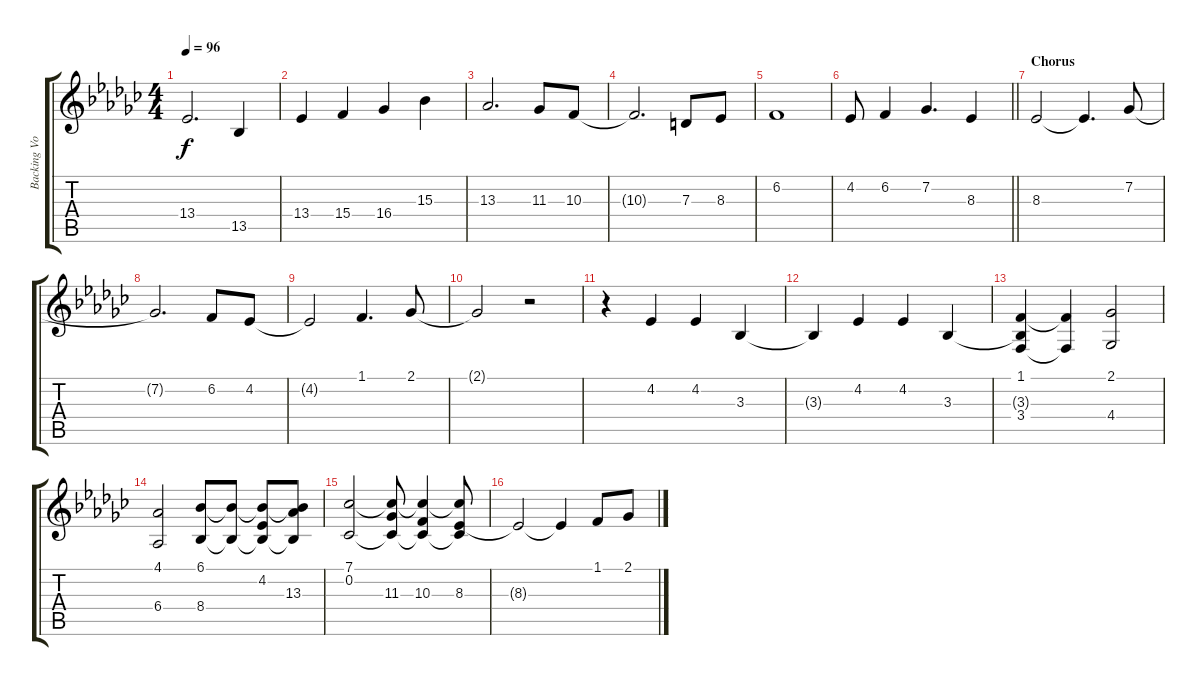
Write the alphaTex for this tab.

\track ("Backing Vocals" "Backing Vo") {instrument cello}
\staff {score tabs}
\tuning (E4 B3 G3 D3 A2 E2) {hide}
\ts (4 4)
\tempo 96
\clef g2
\ks gb
13.4{t}.2{d dy f} 13.5.4 |
13.4.4 15.4.4 16.4.4 15.3.4 |
13.3.2{d} 11.3.8 10.3.8 |
10.3{t}.2{d} 7.3.8 8.3.8 |
6.2.1 |
\barLineRight lightlight
4.2.8 6.2.4 7.2.4{d} 8.3.4 |
\section ("" "Chorus")
8.3.2 8.3{t}.4{d} 7.2.8 |
7.2{t}.2{d} 6.2.8 4.2.8 |
4.2{t}.2 1.1.4{d} 2.1.8 |
2.1{t}.2 r.2 |
r.4 4.2.4 4.2.4 3.3.4 |
3.3{t}.4 4.2.4 4.2.4 3.3.4 |
(1.1 3.3{t} 3.4).4 (1.1{t} 3.4{t}).4 (2.1 4.4).2 |
(4.1 6.4).2 (6.1 8.4).8 (6.1{t} 8.4{t}).8 (6.1{t} 4.2 8.4{t}).8 (6.1{t} 13.3 8.4{t}).8 |
(7.1 0.2).2 (7.1{t} 0.2{t} 11.3).8 (7.1{t} 0.2{t} 10.3).4 (7.1{t} 0.2{t} 8.3).8 |
8.3{t}.2 8.3{t}.4 1.1.8 2.1.8
